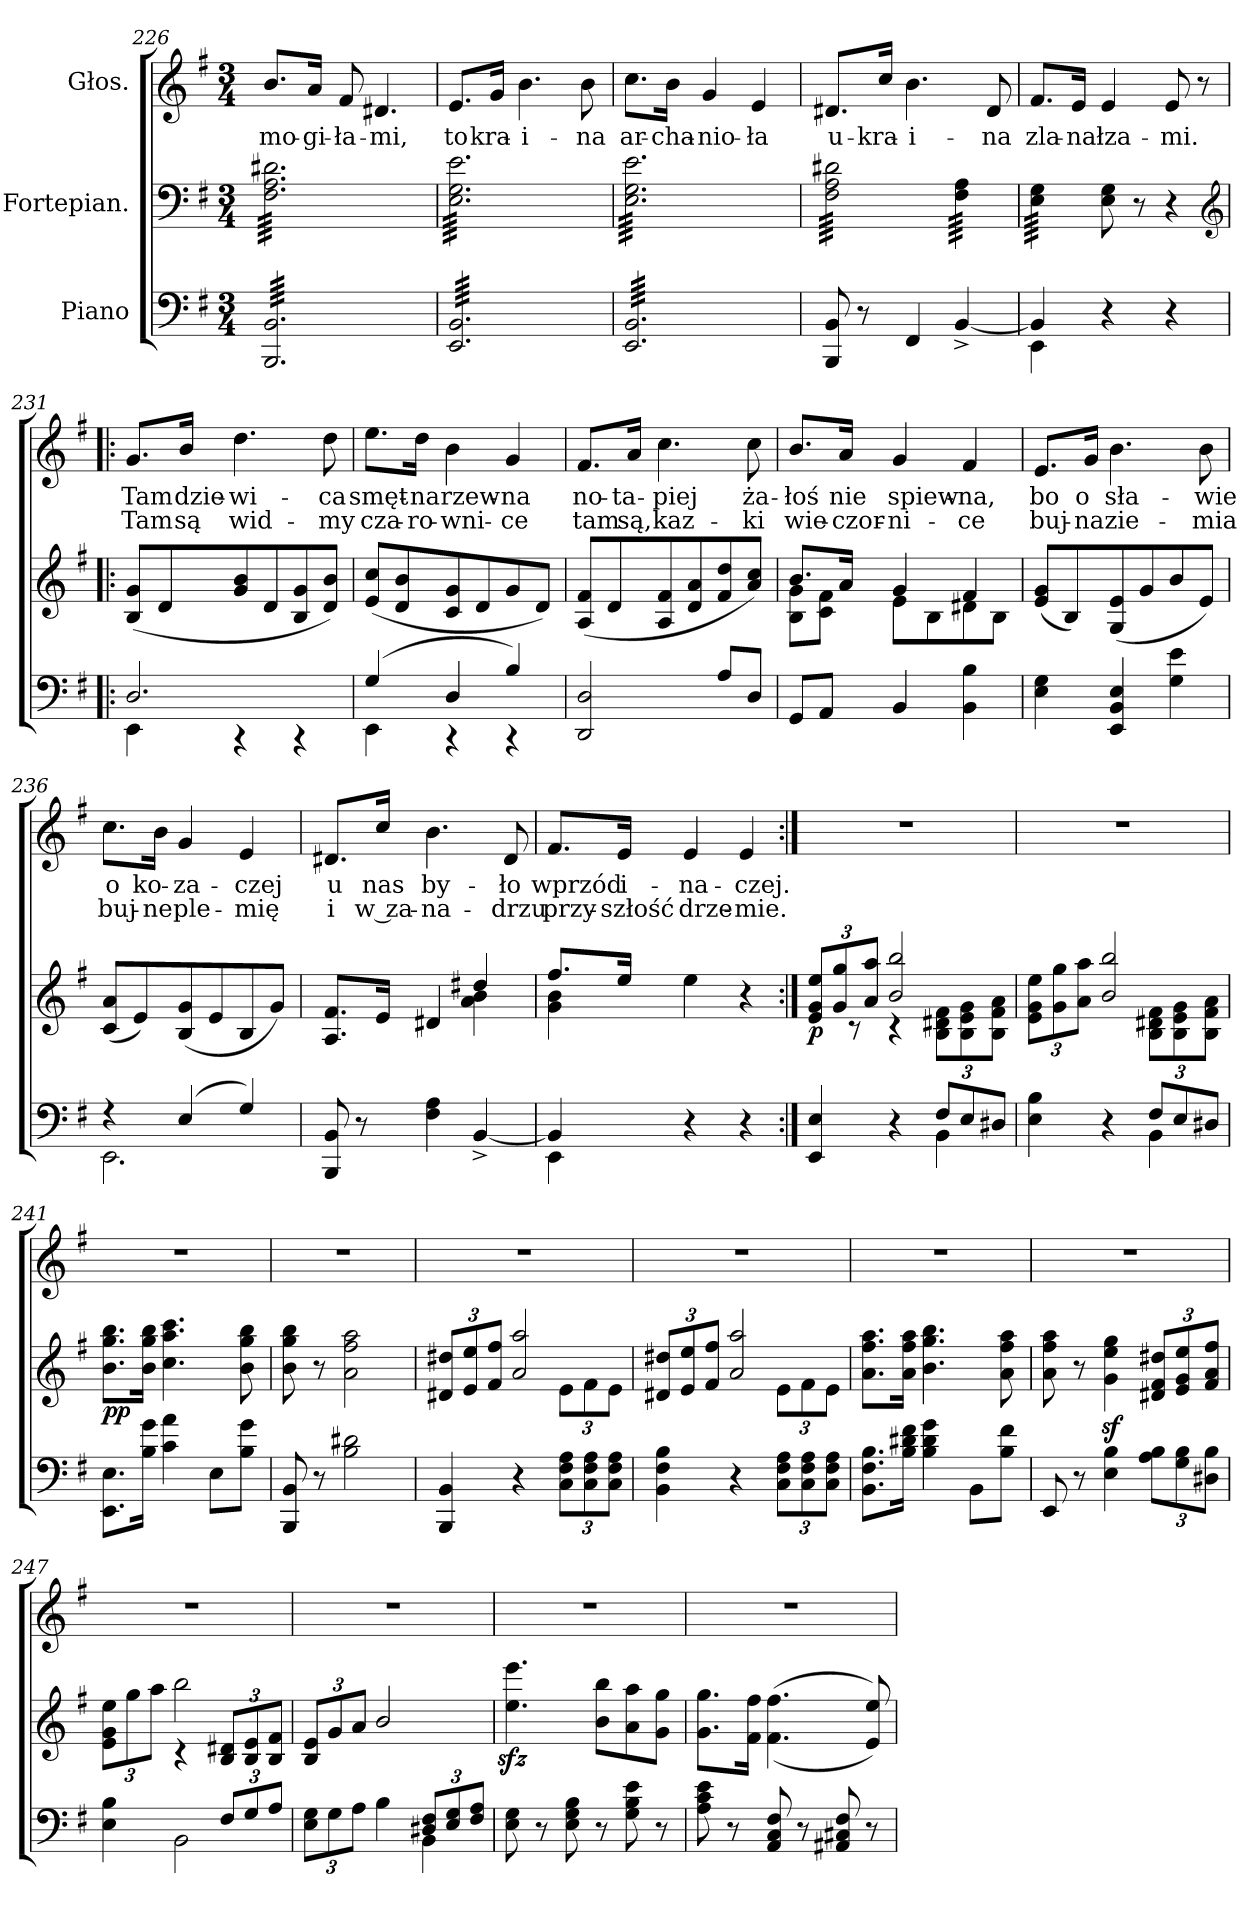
**kern	**kern	**dynam	**kern	**text	**text
*part3	*part2	*part2	*part1	*part1	*part1
*staff3	*staff2	*staff2	*staff1	*staff1	*staff1
*I"Piano	*I"Fortepian.	*	*I"Głos.	*	*
*clefF4	*clefF4	*	*clefG2	*	*
*k[f#]	*k[f#]	*	*k[f#]	*	*
*M3/4	*M3/4	*	*M3/4	*	*
=226	=226	=226	=226	=226	=226
*tremolo	*	*	*	*	*
*	*tremolo	*	*	*	*
64BBB 64BBLLLL	64F# 64A 64d#XLLLL	.	8.b/L	mo-	.
64BBB 64BB	64F# 64A 64d#X	.	.	.	.
64BBB 64BB	64F# 64A 64d#X	.	.	.	.
64BBB 64BB	64F# 64A 64d#X	.	.	.	.
64BBB 64BB	64F# 64A 64d#X	.	.	.	.
64BBB 64BB	64F# 64A 64d#X	.	.	.	.
64BBB 64BB	64F# 64A 64d#X	.	.	.	.
64BBB 64BB	64F# 64A 64d#X	.	.	.	.
64BBB 64BB	64F# 64A 64d#X	.	.	.	.
64BBB 64BB	64F# 64A 64d#X	.	.	.	.
64BBB 64BB	64F# 64A 64d#X	.	.	.	.
64BBB 64BB	64F# 64A 64d#X	.	.	.	.
64BBB 64BB	64F# 64A 64d#X	.	16a/Jk	-gi-	.
64BBB 64BB	64F# 64A 64d#X	.	.	.	.
64BBB 64BB	64F# 64A 64d#X	.	.	.	.
64BBB 64BB	64F# 64A 64d#X	.	.	.	.
64BBB 64BB	64F# 64A 64d#X	.	8f#	-ła-	.
64BBB 64BB	64F# 64A 64d#X	.	.	.	.
64BBB 64BB	64F# 64A 64d#X	.	.	.	.
64BBB 64BB	64F# 64A 64d#X	.	.	.	.
64BBB 64BB	64F# 64A 64d#X	.	.	.	.
64BBB 64BB	64F# 64A 64d#X	.	.	.	.
64BBB 64BB	64F# 64A 64d#X	.	.	.	.
64BBB 64BB	64F# 64A 64d#X	.	.	.	.
64BBB 64BB	64F# 64A 64d#X	.	4.d#X	-mi,	.
64BBB 64BB	64F# 64A 64d#X	.	.	.	.
64BBB 64BB	64F# 64A 64d#X	.	.	.	.
64BBB 64BB	64F# 64A 64d#X	.	.	.	.
64BBB 64BB	64F# 64A 64d#X	.	.	.	.
64BBB 64BB	64F# 64A 64d#X	.	.	.	.
64BBB 64BB	64F# 64A 64d#X	.	.	.	.
64BBB 64BB	64F# 64A 64d#X	.	.	.	.
64BBB 64BB	64F# 64A 64d#X	.	.	.	.
64BBB 64BB	64F# 64A 64d#X	.	.	.	.
64BBB 64BB	64F# 64A 64d#X	.	.	.	.
64BBB 64BB	64F# 64A 64d#X	.	.	.	.
64BBB 64BB	64F# 64A 64d#X	.	.	.	.
64BBB 64BB	64F# 64A 64d#X	.	.	.	.
64BBB 64BB	64F# 64A 64d#X	.	.	.	.
64BBB 64BB	64F# 64A 64d#X	.	.	.	.
64BBB 64BB	64F# 64A 64d#X	.	.	.	.
64BBB 64BB	64F# 64A 64d#X	.	.	.	.
64BBB 64BB	64F# 64A 64d#X	.	.	.	.
64BBB 64BB	64F# 64A 64d#X	.	.	.	.
64BBB 64BB	64F# 64A 64d#X	.	.	.	.
64BBB 64BB	64F# 64A 64d#X	.	.	.	.
64BBB 64BB	64F# 64A 64d#X	.	.	.	.
64BBB 64BBJJJJ	64F# 64A 64d#XJJJJ	.	.	.	.
=227	=227	=227	=227	=227	=227
64EE 64BBLLLL	64E 64G 64eLLLL	.	8.e/L	to	.
64EE 64BB	64E 64G 64e	.	.	.	.
64EE 64BB	64E 64G 64e	.	.	.	.
64EE 64BB	64E 64G 64e	.	.	.	.
64EE 64BB	64E 64G 64e	.	.	.	.
64EE 64BB	64E 64G 64e	.	.	.	.
64EE 64BB	64E 64G 64e	.	.	.	.
64EE 64BB	64E 64G 64e	.	.	.	.
64EE 64BB	64E 64G 64e	.	.	.	.
64EE 64BB	64E 64G 64e	.	.	.	.
64EE 64BB	64E 64G 64e	.	.	.	.
64EE 64BB	64E 64G 64e	.	.	.	.
64EE 64BB	64E 64G 64e	.	16g/Jk	kra-	.
64EE 64BB	64E 64G 64e	.	.	.	.
64EE 64BB	64E 64G 64e	.	.	.	.
64EE 64BB	64E 64G 64e	.	.	.	.
64EE 64BB	64E 64G 64e	.	4.b	-i-	.
64EE 64BB	64E 64G 64e	.	.	.	.
64EE 64BB	64E 64G 64e	.	.	.	.
64EE 64BB	64E 64G 64e	.	.	.	.
64EE 64BB	64E 64G 64e	.	.	.	.
64EE 64BB	64E 64G 64e	.	.	.	.
64EE 64BB	64E 64G 64e	.	.	.	.
64EE 64BB	64E 64G 64e	.	.	.	.
64EE 64BB	64E 64G 64e	.	.	.	.
64EE 64BB	64E 64G 64e	.	.	.	.
64EE 64BB	64E 64G 64e	.	.	.	.
64EE 64BB	64E 64G 64e	.	.	.	.
64EE 64BB	64E 64G 64e	.	.	.	.
64EE 64BB	64E 64G 64e	.	.	.	.
64EE 64BB	64E 64G 64e	.	.	.	.
64EE 64BB	64E 64G 64e	.	.	.	.
64EE 64BB	64E 64G 64e	.	.	.	.
64EE 64BB	64E 64G 64e	.	.	.	.
64EE 64BB	64E 64G 64e	.	.	.	.
64EE 64BB	64E 64G 64e	.	.	.	.
64EE 64BB	64E 64G 64e	.	.	.	.
64EE 64BB	64E 64G 64e	.	.	.	.
64EE 64BB	64E 64G 64e	.	.	.	.
64EE 64BB	64E 64G 64e	.	.	.	.
64EE 64BB	64E 64G 64e	.	8b	-na	.
64EE 64BB	64E 64G 64e	.	.	.	.
64EE 64BB	64E 64G 64e	.	.	.	.
64EE 64BB	64E 64G 64e	.	.	.	.
64EE 64BB	64E 64G 64e	.	.	.	.
64EE 64BB	64E 64G 64e	.	.	.	.
64EE 64BB	64E 64G 64e	.	.	.	.
64EE 64BBJJJJ	64E 64G 64eJJJJ	.	.	.	.
=228	=228	=228	=228	=228	=228
64EE 64BBLLLL	64E 64G 64eLLLL	.	8.cc\L	ar-	.
64EE 64BB	64E 64G 64e	.	.	.	.
64EE 64BB	64E 64G 64e	.	.	.	.
64EE 64BB	64E 64G 64e	.	.	.	.
64EE 64BB	64E 64G 64e	.	.	.	.
64EE 64BB	64E 64G 64e	.	.	.	.
64EE 64BB	64E 64G 64e	.	.	.	.
64EE 64BB	64E 64G 64e	.	.	.	.
64EE 64BB	64E 64G 64e	.	.	.	.
64EE 64BB	64E 64G 64e	.	.	.	.
64EE 64BB	64E 64G 64e	.	.	.	.
64EE 64BB	64E 64G 64e	.	.	.	.
64EE 64BB	64E 64G 64e	.	16b\Jk	-cha-	.
64EE 64BB	64E 64G 64e	.	.	.	.
64EE 64BB	64E 64G 64e	.	.	.	.
64EE 64BB	64E 64G 64e	.	.	.	.
64EE 64BB	64E 64G 64e	.	4g	-nio-	.
64EE 64BB	64E 64G 64e	.	.	.	.
64EE 64BB	64E 64G 64e	.	.	.	.
64EE 64BB	64E 64G 64e	.	.	.	.
64EE 64BB	64E 64G 64e	.	.	.	.
64EE 64BB	64E 64G 64e	.	.	.	.
64EE 64BB	64E 64G 64e	.	.	.	.
64EE 64BB	64E 64G 64e	.	.	.	.
64EE 64BB	64E 64G 64e	.	.	.	.
64EE 64BB	64E 64G 64e	.	.	.	.
64EE 64BB	64E 64G 64e	.	.	.	.
64EE 64BB	64E 64G 64e	.	.	.	.
64EE 64BB	64E 64G 64e	.	.	.	.
64EE 64BB	64E 64G 64e	.	.	.	.
64EE 64BB	64E 64G 64e	.	.	.	.
64EE 64BB	64E 64G 64e	.	.	.	.
64EE 64BB	64E 64G 64e	.	4e	-ła	.
64EE 64BB	64E 64G 64e	.	.	.	.
64EE 64BB	64E 64G 64e	.	.	.	.
64EE 64BB	64E 64G 64e	.	.	.	.
64EE 64BB	64E 64G 64e	.	.	.	.
64EE 64BB	64E 64G 64e	.	.	.	.
64EE 64BB	64E 64G 64e	.	.	.	.
64EE 64BB	64E 64G 64e	.	.	.	.
64EE 64BB	64E 64G 64e	.	.	.	.
64EE 64BB	64E 64G 64e	.	.	.	.
64EE 64BB	64E 64G 64e	.	.	.	.
64EE 64BB	64E 64G 64e	.	.	.	.
64EE 64BB	64E 64G 64e	.	.	.	.
64EE 64BB	64E 64G 64e	.	.	.	.
64EE 64BB	64E 64G 64e	.	.	.	.
64EE 64BBJJJJ	64E 64G 64eJJJJ	.	.	.	.
*Xtremolo	*	*	*	*	*
=229	=229	=229	=229	=229	=229
8BBB 8BB	64F# 64A 64d#XLLLL	.	8.d#X/L	u-	.
.	64F# 64A 64d#X	.	.	.	.
.	64F# 64A 64d#X	.	.	.	.
.	64F# 64A 64d#X	.	.	.	.
.	64F# 64A 64d#X	.	.	.	.
.	64F# 64A 64d#X	.	.	.	.
.	64F# 64A 64d#X	.	.	.	.
.	64F# 64A 64d#X	.	.	.	.
8r	64F# 64A 64d#X	.	.	.	.
.	64F# 64A 64d#X	.	.	.	.
.	64F# 64A 64d#X	.	.	.	.
.	64F# 64A 64d#X	.	.	.	.
.	64F# 64A 64d#X	.	16cc/Jk	-kra-	.
.	64F# 64A 64d#X	.	.	.	.
.	64F# 64A 64d#X	.	.	.	.
.	64F# 64A 64d#X	.	.	.	.
4FF#	64F# 64A 64d#X	.	4.b	-i-	.
.	64F# 64A 64d#X	.	.	.	.
.	64F# 64A 64d#X	.	.	.	.
.	64F# 64A 64d#X	.	.	.	.
.	64F# 64A 64d#X	.	.	.	.
.	64F# 64A 64d#X	.	.	.	.
.	64F# 64A 64d#X	.	.	.	.
.	64F# 64A 64d#X	.	.	.	.
.	64F# 64A 64d#X	.	.	.	.
.	64F# 64A 64d#X	.	.	.	.
.	64F# 64A 64d#X	.	.	.	.
.	64F# 64A 64d#X	.	.	.	.
.	64F# 64A 64d#X	.	.	.	.
.	64F# 64A 64d#X	.	.	.	.
.	64F# 64A 64d#X	.	.	.	.
.	64F# 64A 64d#XJJJJ	.	.	.	.
[4BB^>	64F# 64ALLLL	.	.	.	.
.	64F# 64A	.	.	.	.
.	64F# 64A	.	.	.	.
.	64F# 64A	.	.	.	.
.	64F# 64A	.	.	.	.
.	64F# 64A	.	.	.	.
.	64F# 64A	.	.	.	.
.	64F# 64A	.	.	.	.
.	64F# 64A	.	8d#	-na	.
.	64F# 64A	.	.	.	.
.	64F# 64A	.	.	.	.
.	64F# 64A	.	.	.	.
.	64F# 64A	.	.	.	.
.	64F# 64A	.	.	.	.
.	64F# 64A	.	.	.	.
.	64F# 64AJJJJ	.	.	.	.
=230	=230	=230	=230	=230	=230
*^	*	*	*	*	*
4BB]	4EE	64E 64GLLLL	.	8.f#/L	zla-	.
.	.	64E 64G	.	.	.	.
.	.	64E 64G	.	.	.	.
.	.	64E 64G	.	.	.	.
.	.	64E 64G	.	.	.	.
.	.	64E 64G	.	.	.	.
.	.	64E 64G	.	.	.	.
.	.	64E 64G	.	.	.	.
.	.	64E 64G	.	.	.	.
.	.	64E 64G	.	.	.	.
.	.	64E 64G	.	.	.	.
.	.	64E 64G	.	.	.	.
.	.	64E 64G	.	16e/Jk	-na	.
.	.	64E 64G	.	.	.	.
.	.	64E 64G	.	.	.	.
.	.	64E 64GJJJJ	.	.	.	.
*	*	*Xtremolo	*	*	*	*
4r	2ryy	8E 8G	.	4e	łza-	.
.	.	8r	.	.	.	.
4r	.	4r	.	8e	-mi.	.
.	.	.	.	8r	.	.
*	*	*clefG2	*	*	*	*
=231!|:	=231!|:	=231!|:	=231!|:	=231!|:	=231!|:	=231!|:
2.D	4EE	(8B 8gL	.	8.g/L	Tam	Tam
.	.	8d	.	.	.	.
.	.	.	.	16b/Jk	dzie-	są
.	4r	8g 8b	.	4.dd	-wi-	wid-
.	.	8d	.	.	.	.
.	4r	8B 8g	.	.	.	.
.	.	8d 8bJ)	.	8dd	-ca	-my
=232	=232	=232	=232	=232	=232	=232
(4G	4EE	(8e 8ccL	.	8.ee\L	smęt-	cza-
.	.	8d 8b	.	.	.	.
.	.	.	.	16dd\Jk	-na	-ro-
4D	4r	8c 8g	.	4b	rzew-	-wni-
.	.	8d	.	.	.	.
4B)	4r	8g	.	4g	-na	-ce
.	.	8dJ)	.	.	.	.
*v	*v	*	*	*	*	*
=233	=233	=233	=233	=233	=233
2DD 2D	(8A 8f#L	.	8.f#/L	no-	tam
.	8d	.	.	.	.
.	.	.	16a/Jk	-ta-	są,
.	8A 8f#	.	4.cc	-piej	kaz-
.	8d 8a	.	.	.	.
8A/L	8f# 8dd	.	.	.	.
8D/J	8a 8ccJ)	.	8cc	ża-	-ki
=234	=234	=234	=234	=234	=234
*	*^	*	*	*	*
8GGL	8.bL	8B 8gL	.	8.b/L	-łoś	wie-
8AAJ	.	8c 8f#J	.	.	.	.
.	16aJk	.	.	16a/Jk	nie	-czor-
4BB	4g	8eL	.	4g	spiew-	-ni-
.	.	8B	.	.	.	.
4BB 4B	4f#	8d#X	.	4f#	-na,	-ce
.	.	8BJ	.	.	.	.
*	*v	*v	*	*	*	*
=235	=235	=235	=235	=235	=235
4E 4G	(8e 8gL	.	8.e/L	bo	buj-
.	8B)	.	.	.	.
.	.	.	16g/Jk	o	-na
4EE 4BB 4E	(8G 8e	.	4.b	sła-	zie-
.	8g	.	.	.	.
4G 4e	8b	.	.	.	.
.	8eJ)	.	8b	-wie	-mia
=236	=236	=236	=236	=236	=236
*^	*	*	*	*	*
4r	2.EE	(8c 8aL	.	8.cc\L	o	buj-
.	.	8e)	.	.	.	.
.	.	.	.	16b\Jk	ko-	-ne
(4E	.	(8B 8g	.	4g	-za-	ple-
.	.	8e	.	.	.	.
4G)	.	8B	.	4e	-czej	-mię
.	.	8gJ)	.	.	.	.
*v	*v	*	*	*	*	*
=237	=237	=237	=237	=237	=237
*	*^	*	*	*	*
8BBB 8BB	8.A 8.f#L	2ryy	.	8.d#X/L	u	i
8r	.	.	.	.	.	.
.	16eJk	.	.	16cc/Jk	nas	w za-
4F# 4A	4d#X	.	.	4.b	by-	-na-
[4BB^>	4dd#X	4a 4b	.	.	.	.
.	.	.	.	8d#	-ło	-drzu
=238	=238	=238	=238	=238	=238	=238
*^	*	*	*	*	*	*
4BB]	4EE	8.ff#L	4g 4b	.	8.f#/L	wprzód	przy-
.	.	16eeJk	.	.	16e/Jk	i-	-szłość
4r	4ryy	4ee	2ryy	.	4e	-na-	drze-
4r	4ryy	4r	.	.	4e	-czej.	-mie.
=239:|!	=239:|!	=239:|!	=239:|!	=239:|!	=239:|!	=239:|!	=239:|!
4EE 4E	2ryy	12e 12g 12eeL	8ryy	p	2.r	.	.
.	.	12g 12gg	.	.	.	.	.
.	.	.	8r	.	.	.	.
.	.	12a 12aaJ	.	.	.	.	.
4r	.	2b 2bb	4r	.	.	.	.
*Xtuplet	*	*	*	*	*	*	*
12F#L	4BB	.	12B 12d#X 12f#L	.	.	.	.
12E	.	.	12B 12e 12g	.	.	.	.
12D#XJ	.	.	12B 12f# 12aJ	.	.	.	.
=240	=240	=240	=240	=240	=240	=240	=240
4E 4B	2ryy	12e 12g 12eeL	2ryy	.	2.r	.	.
.	.	12g 12gg	.	.	.	.	.
.	.	12a 12aaJ	.	.	.	.	.
4r	.	2b 2bb	.	.	.	.	.
12F#L	4BB	.	12B 12d#X 12f#L	.	.	.	.
12E	.	.	12B 12e 12g	.	.	.	.
12D#XJ	.	.	12B 12f# 12aJ	.	.	.	.
*v	*v	*	*	*	*	*	*
*	*v	*v	*	*	*	*
=241	=241	=241	=241	=241	=241
8.EE 8.EL	8.b 8.gg 8.bbL	pp	2.r	.	.
16B 16gJk	16b 16gg 16bbJk	.	.	.	.
4c 4a	4.cc 4.aa 4.ccc	.	.	.	.
8EL	.	.	.	.	.
8B 8gJ	8b 8gg 8bb	.	.	.	.
=242	=242	=242	=242	=242	=242
8BBB 8BB	8b 8gg 8bb	.	2.r	.	.
8r	8r	.	.	.	.
2B 2d#X	2a 2ff# 2aa	.	.	.	.
=243	=243	=243	=243	=243	=243
*	*^	*	*	*	*
4BBB 4BB	12d#X 12dd#XL	2ryy	.	2.r	.	.
.	12e 12ee	.	.	.	.	.
.	12f# 12ff#J	.	.	.	.	.
4r	2a 2aa	.	.	.	.	.
*tuplet	*	*	*	*	*	*
12C 12F# 12AL	.	12eL	.	.	.	.
12C 12F# 12A	.	12f#	.	.	.	.
12C 12F# 12AJ	.	12eJ	.	.	.	.
=244	=244	=244	=244	=244	=244	=244
4BB 4F# 4B	12d#X 12dd#XL	2ryy	.	2.r	.	.
.	12e 12ee	.	.	.	.	.
.	12f# 12ff#J	.	.	.	.	.
4r	2a 2aa	.	.	.	.	.
12C 12F# 12AL	.	12eL	.	.	.	.
12C 12F# 12A	.	12f#	.	.	.	.
12C 12F# 12AJ	.	12eJ	.	.	.	.
*	*v	*v	*	*	*	*
=245	=245	=245	=245	=245	=245
8.BB 8.F# 8.BL	8.a 8.ff# 8.aaL	.	2.r	.	.
16B 16d#X 16f#Jk	16a 16ff# 16aaJk	.	.	.	.
4B 4d# 4g	4.b 4.gg 4.bb	.	.	.	.
8BBL	.	.	.	.	.
8B 8f#J	8a 8ff# 8aa	.	.	.	.
=246	=246	=246	=246	=246	=246
8EE	8a 8ff# 8aa	.	2.r	.	.
8r	8r	.	.	.	.
4E 4B	4gz 4eez 4ggz	.	.	.	.
12A 12BL	12d#X 12f# 12dd#XL	.	.	.	.
12G 12B	12e 12g 12ee	.	.	.	.
12D#X 12BJ	12f# 12a 12ff#J	.	.	.	.
=247	=247	=247	=247	=247	=247
*^	*^	*	*	*	*
4E 4B	4ryy	12e 12g 12eeL	4ryy	.	2.r	.	.
.	.	12gg	.	.	.	.	.
.	.	12aaJ	.	.	.	.	.
4ryy	2BB	2bb\	4r	.	.	.	.
12F#L	.	.	12B/ 12d#X/L	.	.	.	.
12G	.	.	12B/ 12e/	.	.	.	.
12AJ	.	.	12B/ 12f#/J	.	.	.	.
*	*	*v	*v	*	*	*	*
=248	=248	=248	=248	=248	=248	=248
12E 12GL	2ryy	12B 12eL	.	2.r	.	.
12G	.	12g	.	.	.	.
12AJ	.	12aJ	.	.	.	.
4B	.	2b/	.	.	.	.
12D#X 12F#L	4BB	.	.	.	.	.
12E 12G	.	.	.	.	.	.
12F# 12AJ	.	.	.	.	.	.
*v	*v	*	*	*	*	*
=249	=249	=249	=249	=249	=249
8E 8G	4.eezz 4.eeezz	.	2.r	.	.
8r	.	.	.	.	.
8E 8G 8B	.	.	.	.	.
8r	8b 8bbL	.	.	.	.
8G 8B 8e	8a 8aa	.	.	.	.
8r	8g 8ggJ	.	.	.	.
=250	=250	=250	=250	=250	=250
8A 8c 8e	8.g 8.ggL	.	2.r	.	.
8r	.	.	.	.	.
.	16f# 16ff#Jk	.	.	.	.
8AA 8C 8F#	(<(>4.f# 4.ff#	.	.	.	.
8r	.	.	.	.	.
8AA#X 8C#X 8F#	.	.	.	.	.
8r	8e 8ee))	.	.	.	.
=	=	=	=	=	=
*-	*-	*-	*-	*-	*-
